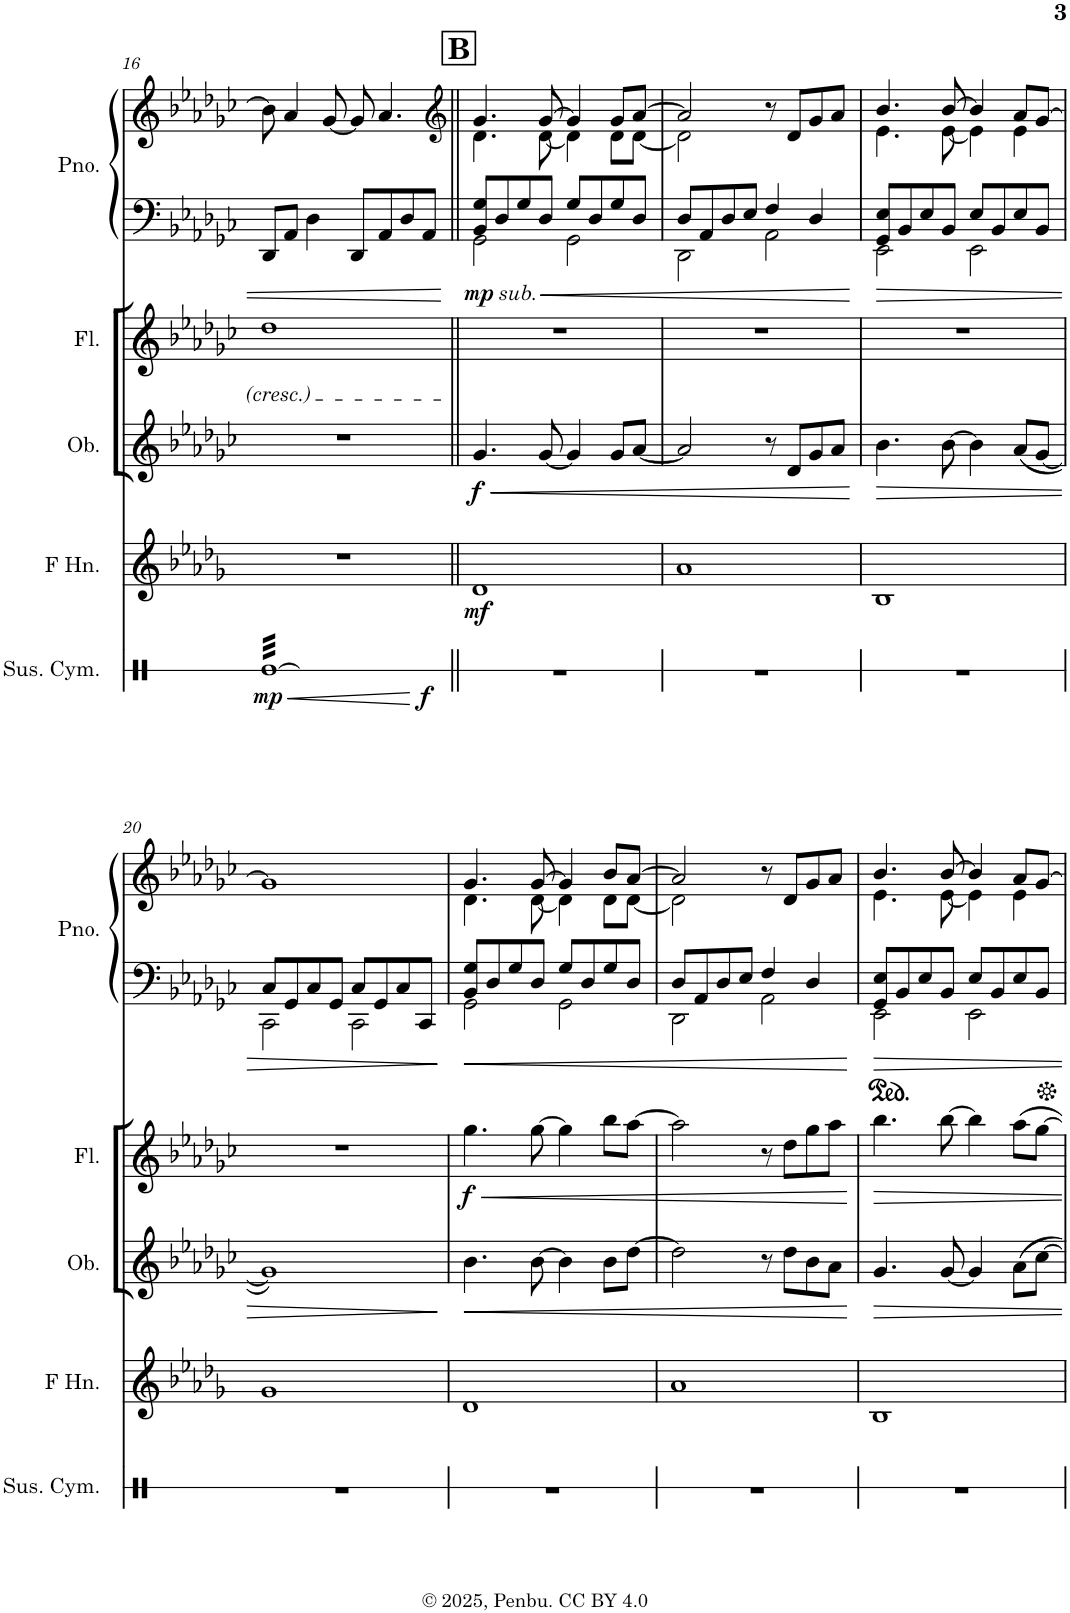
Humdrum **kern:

**kern	**dynam	**kern	**dynam	**kern	**dynam	**kern	**dynam	**kern	**kern	**dynam
*part5	*part5	*part4	*part4	*part3	*part3	*part2	*part2	*part1	*part1	*part1
*staff6	*staff6	*staff5	*staff5	*staff4	*staff4	*staff3	*staff3	*staff2	*staff1	*staff1/2
*I"Suspended Cymbal	*	*I"Horn in F	*	*I"Oboe	*	*I"Flute	*	*I"Piano	*	*
*I'Sus. Cym.	*	*	*	*I'Ob.	*	*I'Fl.	*	*I'Pno.	*	*
!!LO:PB:g=z
*clefX	*	*clefG2	*	*clefG2	*	*clefG2	*	*clefF4	*clefG2	*
*	*	*Trd4c7	*	*	*	*	*	*	*	*
*k[]	*	*k[b-e-a-d-g-]	*	*k[b-e-a-d-g-c-]	*	*k[b-e-a-d-g-c-]	*	*k[b-e-a-d-g-c-]	*k[b-e-a-d-g-c-]	*
*M4/4	*	*M4/4	*	*M4/4	*	*M4/4	*	*M4/4	*M4/4	*
=16	=16	=16	=16	=16	=16	=16	=16	=16	=16	=16
!	!LO:HP:b	!	!	!	!	!	!	!	!	!
!	!LO:DY:n=1:b	!	!	!	!	!	!	!	!	!
*^	*	*	*	*	*	*	*	*	*	*
*tremolo	*	*	*	*	*	*	*	*	*	*	*
32ReLLL	2..ryy	< mp	1r	.	1r	.	1dd-	.	8DD-/L	8b-\]	.
32Re	.	.	.	.	.	.	.	.	.	.	.
32Re	.	.	.	.	.	.	.	.	.	.	.
32Re	.	.	.	.	.	.	.	.	.	.	.
32Re	.	.	.	.	.	.	.	.	8AA-/J	4a-/	.
32Re	.	.	.	.	.	.	.	.	.	.	.
32Re	.	.	.	.	.	.	.	.	.	.	.
32Re	.	.	.	.	.	.	.	.	.	.	.
32Re	.	.	.	.	.	.	.	.	4D-\	.	.
32Re	.	.	.	.	.	.	.	.	.	.	.
32Re	.	.	.	.	.	.	.	.	.	.	.
32Re	.	.	.	.	.	.	.	.	.	.	.
32Re	.	.	.	.	.	.	.	.	.	[8g-/	.
32Re	.	.	.	.	.	.	.	.	.	.	.
32Re	.	.	.	.	.	.	.	.	.	.	.
32Re	.	.	.	.	.	.	.	.	.	.	.
32Re	.	.	.	.	.	.	.	.	8DD-/L	8g-/]	.
32Re	.	.	.	.	.	.	.	.	.	.	.
32Re	.	.	.	.	.	.	.	.	.	.	.
32Re	.	.	.	.	.	.	.	.	.	.	.
32Re	.	.	.	.	.	.	.	.	8AA-/	4.a-/	.
32Re	.	.	.	.	.	.	.	.	.	.	.
32Re	.	.	.	.	.	.	.	.	.	.	.
32Re	.	.	.	.	.	.	.	.	.	.	.
32Re	.	.	.	.	.	.	.	.	8D-/	.	.
32Re	.	.	.	.	.	.	.	.	.	.	.
32Re	.	.	.	.	.	.	.	.	.	.	.
32Re	.	.	.	.	.	.	.	.	.	.	.
!	!	!LO:DY:n=2:b	!	!	!	!	!	!	!	!	!
32Re	8ryy	f	.	.	.	.	.	.	8AA-/J	.	.
32Re	.	.	.	.	.	.	.	.	.	.	.
32Re	.	.	.	.	.	.	.	.	.	.	.
32ReJJJ	.	.	.	.	.	.	.	.	.	.	.
*Xtremolo	*	*	*	*	*	*	*	*	*	*	*
.	.	[	.	.	.	.	.	.	.	.	.
*v	*v	*	*	*	*	*	*	*	*	*	*
!!LO:REH:place=s1:a:B:cj:fs=14:t=B
=17||	=17||	=17||	=17||	=17||	=17||	=17||	=17||	=17||	=17||	=17||
*	*	*	*	*	*	*	*	*	*clefG2	*
*^	*	*	*	*	*	*	*	*	*	*
!	!	!	!	!LO:DY:b	!	!LO:HP:b	!	!	!	!	!
*	*	*	*	*	*	*	*	*	*^	*^	*
!	!	!	!	!	!	!LO:DY:n=1:b	!	!	!	!	!	!	!LO:DY:b=2
!	!	!	!	!	!	!	!	!	!	!	!	!	!LO:DY:n=1:b=2
*v	*v	*	*	*	*	*	*	*	*	*	*	*	*
1r	.	1d-	mf	4.g-/	< f	1r	.	8BB-/ 8G-/L	2GG-\	4.g-/	4.d-\	mp other-dynamics
.	.	.	.	.	.	.	.	8D-/	.	.	.	.
.	.	.	.	.	.	.	.	8G-/	.	.	.	.
.	.	.	.	[8g-/	.	.	.	8D-/J	.	[8g-/	[8d-\	.
.	.	.	.	4g-/]	.	.	.	8G-/L	2GG-\	4g-/]	4d-\]	.
.	.	.	.	.	.	.	.	8D-/	.	.	.	.
.	.	.	.	8g-/L	.	.	.	8G-/	.	8g-/L	8d-\L	.
.	.	.	.	[8a-/J	.	.	.	8D-/J	.	[8a-/J	[8d-\J	.
=18	=18	=18	=18	=18	=18	=18	=18	=18	=18	=18	=18	=18
1r	.	1a-	.	2a-/]	.	1r	.	8D-/L	2DD-\	2a-/]	2d-\]	.
.	.	.	.	.	.	.	.	8AA-/	.	.	.	.
.	.	.	.	.	.	.	.	8D-/	.	.	.	.
.	.	.	.	.	.	.	.	8E-/J	.	.	.	.
.	.	.	.	8r	.	.	.	4F/	2AA-\	8r	2ryy	.
.	.	.	.	8d-/L	.	.	.	.	.	8d-/L	.	.
.	.	.	.	8g-/	.	.	.	4D-/	.	8g-/	.	.
.	.	.	.	8a-/J	.	.	.	.	.	8a-/J	.	.
*	*	*	*	*	*	*	*	*v	*v	*	*	*
*	*	*	*	*	*	*	*	*	*v	*v	*
.	.	.	.	.	[	.	.	.	.	.
=19	=19	=19	=19	=19	=19	=19	=19	=19	=19	=19
!	!	!	!	!	!LO:HP:b	!	!	!	!	!
*	*	*	*	*	*	*	*	*^	*^	*
1r	.	1B-	.	4.b-\	>	1r	.	8GG-/ 8E-/L	2EE-\	4.b-/	4.e-\	.
.	.	.	.	.	.	.	.	8BB-/	.	.	.	.
.	.	.	.	.	.	.	.	8E-/	.	.	.	.
.	.	.	.	[8b-\	.	.	.	8BB-/J	.	[8b-/	[8e-\	.
.	.	.	.	4b-\]	.	.	.	8E-/L	2EE-\	4b-/]	4e-\]	.
.	.	.	.	.	.	.	.	8BB-/	.	.	.	.
.	.	.	.	(8a-/L	.	.	.	8E-/	.	8a-/L	4e-\	.
.	.	.	.	[8g-/J	.	.	.	8BB-/J	.	[8g-/J	.	.
*	*	*	*	*	*	*	*	*	*	*v	*v	*
!!LO:LB:g=z
=20	=20	=20	=20	=20	=20	=20	=20	=20	=20	=20	=20
1r	.	1g-	.	1g-])	.	1r	.	8C-/L	2CC-\	1g-]	.
.	.	.	.	.	.	.	.	8GG-/	.	.	.
.	.	.	.	.	.	.	.	8C-/	.	.	.
.	.	.	.	.	.	.	.	8GG-/J	.	.	.
.	.	.	.	.	.	.	.	8C-/L	2CC-\	.	.
.	.	.	.	.	.	.	.	8GG-/	.	.	.
.	.	.	.	.	.	.	.	8C-/	.	.	.
.	.	.	.	.	.	.	.	8CC-/J	.	.	.
*	*	*	*	*	*	*	*	*v	*v	*	*
.	.	.	.	.	]	.	.	.	.	.
=21	=21	=21	=21	=21	=21	=21	=21	=21	=21	=21
!	!	!	!	!	!LO:HP:b	!	!LO:HP:b	!	!	!
*	*	*	*	*	*	*	*	*^	*^	*
!	!	!	!	!	!	!	!LO:DY:n=1:b	!	!	!	!	!
1r	.	1d-	.	4.b-\	<	4.gg-\	< f	8BB-/ 8G-/L	2GG-\	4.g-/	4.d-\	.
.	.	.	.	.	.	.	.	8D-/	.	.	.	.
.	.	.	.	.	.	.	.	8G-/	.	.	.	.
.	.	.	.	[8b-\	.	[8gg-\	.	8D-/J	.	[8g-/	[8d-\	.
.	.	.	.	4b-\]	.	4gg-\]	.	8G-/L	2GG-\	4g-/]	4d-\]	.
.	.	.	.	.	.	.	.	8D-/	.	.	.	.
.	.	.	.	8b-\L	.	8bb-\L	.	8G-/	.	8b-/L	8d-\L	.
.	.	.	.	[8dd-\J	.	[8aa-\J	.	8D-/J	.	[8a-/J	[8d-\J	.
=22	=22	=22	=22	=22	=22	=22	=22	=22	=22	=22	=22	=22
1r	.	1a-	.	2dd-\]	.	2aa-\]	.	8D-/L	2DD-\	2a-/]	2d-\]	.
.	.	.	.	.	.	.	.	8AA-/	.	.	.	.
.	.	.	.	.	.	.	.	8D-/	.	.	.	.
.	.	.	.	.	.	.	.	8E-/J	.	.	.	.
.	.	.	.	8r	.	8r	.	4F/	2AA-\	8r	2ryy	.
.	.	.	.	8dd-\L	.	8dd-\L	.	.	.	8d-/L	.	.
.	.	.	.	8b-\	.	8gg-\	.	4D-/	.	8g-/	.	.
.	.	.	.	8a-\J	.	8aa-\J	.	.	.	8a-/J	.	.
*	*	*	*	*	*	*	*	*v	*v	*	*	*
*	*	*	*	*	*	*	*	*	*v	*v	*
.	.	.	.	.	[	.	[	.	.	.
=23	=23	=23	=23	=23	=23	=23	=23	=23	=23	=23
*	*	*	*	*	*	*	*	*^	*^	*
1r	.	1B-	.	4.g-/	.	4.bb-\	.	8GG-/ 8E-/L	2EE-\	4.b-/	4.e-\	.
.	.	.	.	.	.	.	.	8BB-/	.	.	.	.
.	.	.	.	.	.	.	.	8E-/	.	.	.	.
.	.	.	.	[8g-/	.	[8bb-\	.	8BB-/J	.	[8b-/	[8e-\	.
.	.	.	.	4g-/]	.	4bb-\]	.	8E-/L	2EE-\	4b-/]	4e-\]	.
.	.	.	.	.	.	.	.	8BB-/	.	.	.	.
.	.	.	.	8a-\L	.	8aa-\L	.	8E-/	.	8a-/L	4e-\	.
.	.	.	.	[8cc-\J	.	[8gg-\J	.	8BB-/J	.	[8g-/J	.	.
*	*	*	*	*	*	*	*	*v	*v	*	*	*
*	*	*	*	*	*	*	*	*	*v	*v	*
=	=	=	=	=	=	=	=	=	=	=
*-	*-	*-	*-	*-	*-	*-	*-	*-	*-	*-
